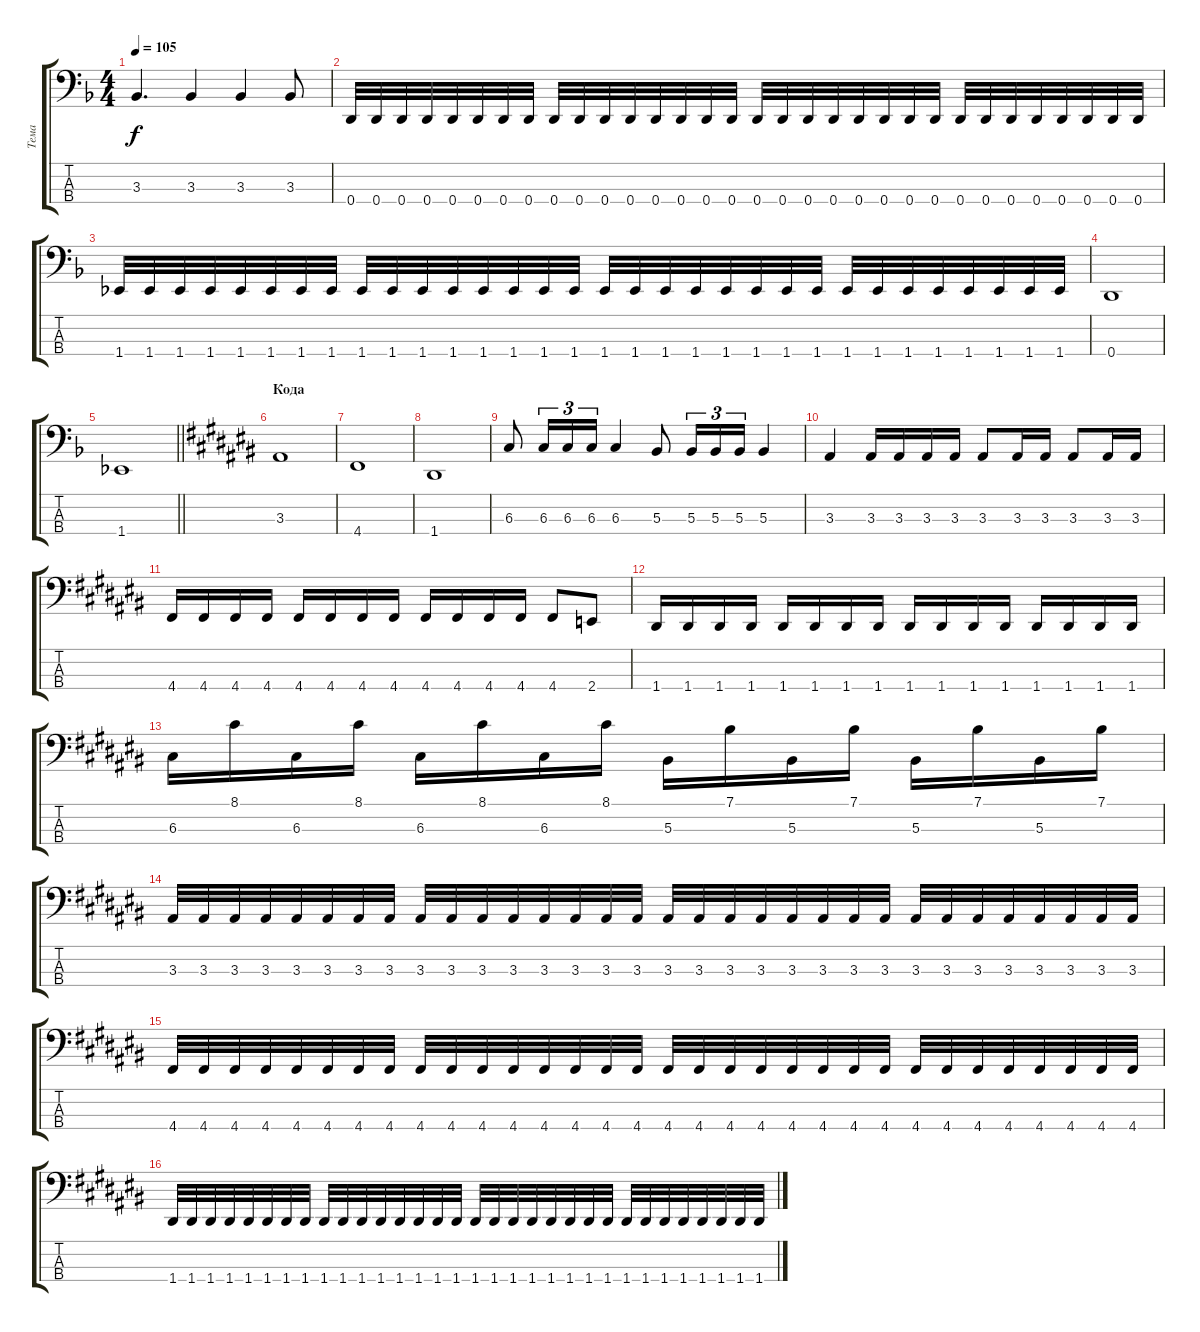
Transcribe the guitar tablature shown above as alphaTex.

\track ("Тема" "Тема") {instrument electricbassfinger}
\staff {score tabs}
\tuning (F2 C2 G1 D1) {hide}
\ts (4 4)
\tempo 105
\clef f4
\ks dminor
3.3.4{d dy f} 3.3.4 3.3.4 3.3.8 |
0.4.32 0.4.32 0.4.32 0.4.32 0.4.32 0.4.32 0.4.32 0.4.32 0.4.32 0.4.32 0.4.32 0.4.32 0.4.32 0.4.32 0.4.32 0.4.32 0.4.32 0.4.32 0.4.32 0.4.32 0.4.32 0.4.32 0.4.32 0.4.32 0.4.32 0.4.32 0.4.32 0.4.32 0.4.32 0.4.32 0.4.32 0.4.32 |
1.4.32 1.4.32 1.4.32 1.4.32 1.4.32 1.4.32 1.4.32 1.4.32 1.4.32 1.4.32 1.4.32 1.4.32 1.4.32 1.4.32 1.4.32 1.4.32 1.4.32 1.4.32 1.4.32 1.4.32 1.4.32 1.4.32 1.4.32 1.4.32 1.4.32 1.4.32 1.4.32 1.4.32 1.4.32 1.4.32 1.4.32 1.4.32 |
0.4.1 |
\barLineRight lightlight
1.4.1 |
\section ("" "Кода")
\ks c#
3.3.1 |
4.4.1 |
1.4.1 |
6.3.8 6.3.16{tu (3 2)} 6.3.16{tu (3 2)} 6.3.16{tu (3 2)} 6.3.4 5.3.8 5.3.16{tu (3 2)} 5.3.16{tu (3 2)} 5.3.16{tu (3 2)} 5.3.4 |
3.3.4 3.3.16 3.3.16 3.3.16 3.3.16 3.3.8 3.3.16 3.3.16 3.3.8 3.3.16 3.3.16 |
4.4.16 4.4.16 4.4.16 4.4.16 4.4.16 4.4.16 4.4.16 4.4.16 4.4.16 4.4.16 4.4.16 4.4.16 4.4.8 2.4.8 |
1.4.16 1.4.16 1.4.16 1.4.16 1.4.16 1.4.16 1.4.16 1.4.16 1.4.16 1.4.16 1.4.16 1.4.16 1.4.16 1.4.16 1.4.16 1.4.16 |
6.3.16 8.1.16 6.3.16 8.1.16 6.3.16 8.1.16 6.3.16 8.1.16 5.3.16 7.1.16 5.3.16 7.1.16 5.3.16 7.1.16 5.3.16 7.1.16 |
3.3.32 3.3.32 3.3.32 3.3.32 3.3.32 3.3.32 3.3.32 3.3.32 3.3.32 3.3.32 3.3.32 3.3.32 3.3.32 3.3.32 3.3.32 3.3.32 3.3.32 3.3.32 3.3.32 3.3.32 3.3.32 3.3.32 3.3.32 3.3.32 3.3.32 3.3.32 3.3.32 3.3.32 3.3.32 3.3.32 3.3.32 3.3.32 |
4.4.32 4.4.32 4.4.32 4.4.32 4.4.32 4.4.32 4.4.32 4.4.32 4.4.32 4.4.32 4.4.32 4.4.32 4.4.32 4.4.32 4.4.32 4.4.32 4.4.32 4.4.32 4.4.32 4.4.32 4.4.32 4.4.32 4.4.32 4.4.32 4.4.32 4.4.32 4.4.32 4.4.32 4.4.32 4.4.32 4.4.32 4.4.32 |
1.4.32 1.4.32 1.4.32 1.4.32 1.4.32 1.4.32 1.4.32 1.4.32 1.4.32 1.4.32 1.4.32 1.4.32 1.4.32 1.4.32 1.4.32 1.4.32 1.4.32 1.4.32 1.4.32 1.4.32 1.4.32 1.4.32 1.4.32 1.4.32 1.4.32 1.4.32 1.4.32 1.4.32 1.4.32 1.4.32 1.4.32 1.4.32
